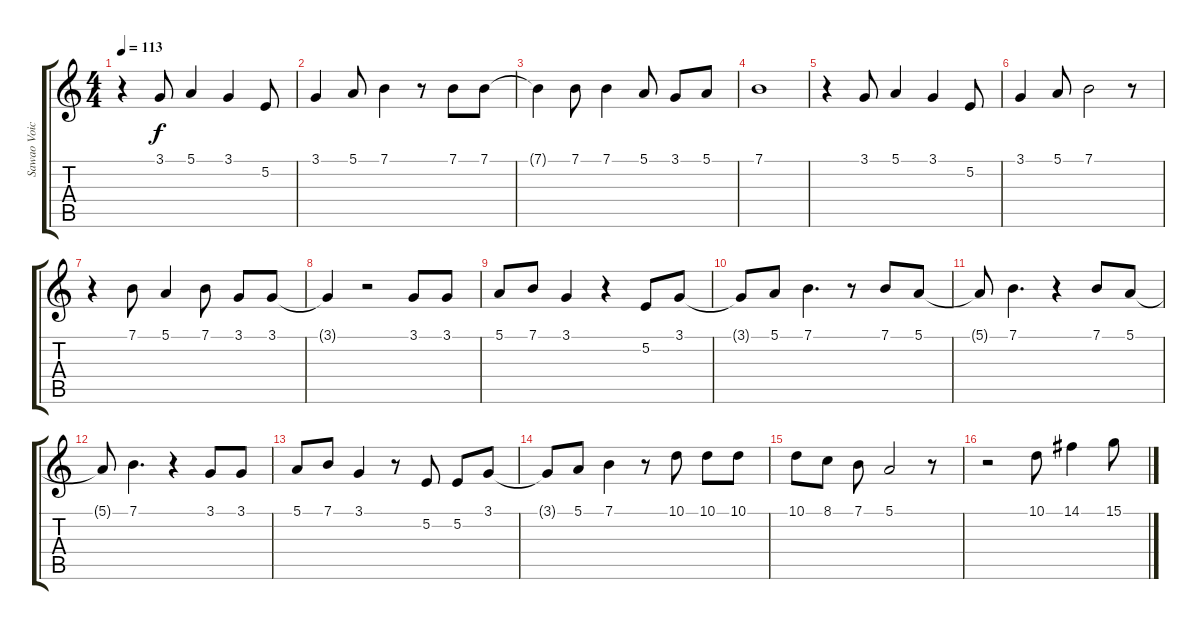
\track ("Sawao Voice" "Sawao Voic") {instrument sopranosax}
\staff {score tabs}
\tuning (E4 B3 G3 D3 A2 E2) {hide}
\ts (4 4)
\tempo 113
\clef g2
\ks c
r.4{dy f} 3.1.8 5.1.4 3.1.4 5.2.8 |
3.1.4 5.1.8 7.1.4 r.8 7.1.8 7.1.8 |
7.1{t}.4 7.1.8 7.1.4 5.1.8 3.1.8 5.1.8 |
7.1.1 |
r.4 3.1.8 5.1.4 3.1.4 5.2.8 |
3.1.4 5.1.8 7.1.2 r.8 |
r.4 7.1.8 5.1.4 7.1.8 3.1.8 3.1.8 |
3.1{t}.4 r.2 3.1.8 3.1.8 |
5.1.8 7.1.8 3.1.4 r.4 5.2.8 3.1.8 |
3.1{t}.8 5.1.8 7.1.4{d} r.8 7.1.8 5.1.8 |
5.1{t}.8 7.1.4{d} r.4 7.1.8 5.1.8 |
5.1{t}.8 7.1.4{d} r.4 3.1.8 3.1.8 |
5.1.8 7.1.8 3.1.4 r.8 5.2.8 5.2.8 3.1.8 |
3.1{t}.8 5.1.8 7.1.4 r.8 10.1.8 10.1.8 10.1.8 |
10.1.8 8.1.8 7.1.8 5.1.2 r.8 |
r.2 10.1.8 14.1.4 15.1.8
